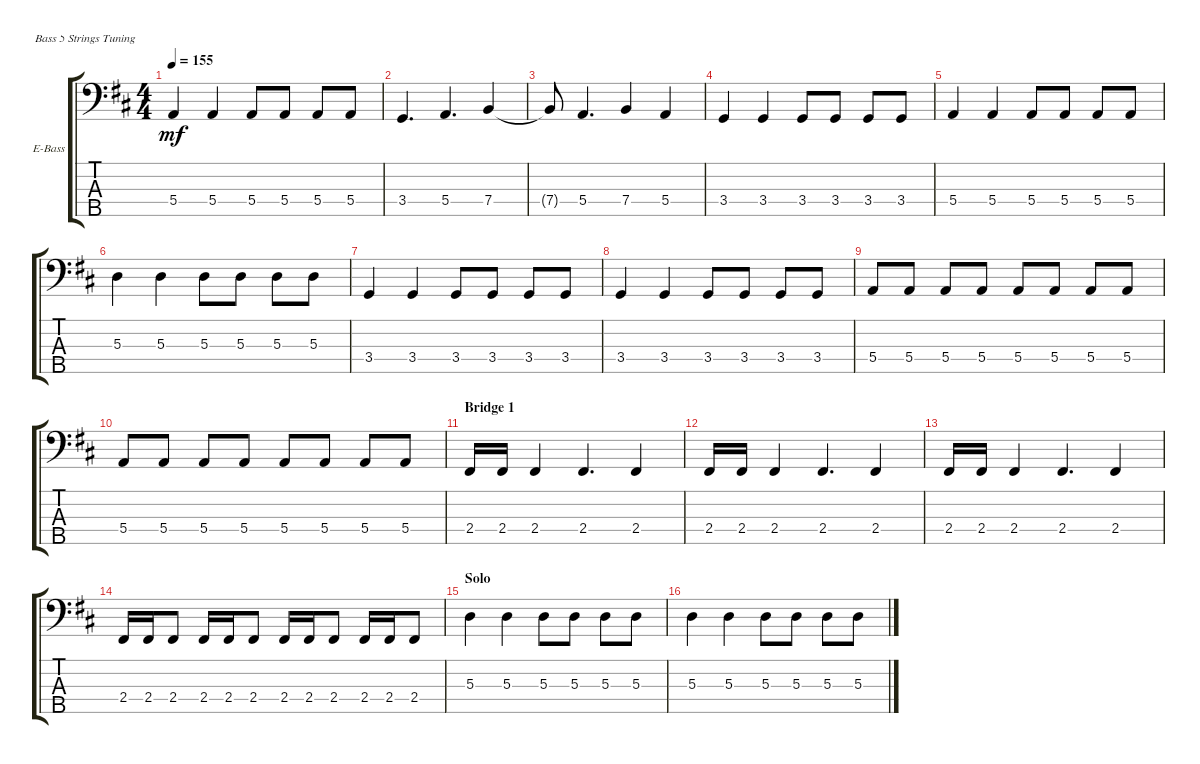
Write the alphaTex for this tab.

\defaultSystemsLayout 4
\bracketExtendMode groupsimilarinstruments
\firstSystemTrackNameOrientation horizontal
\otherSystemsTrackNameOrientation horizontal
\track ("Electric Bass (Andera Kjølholm)" "E-Bass") {instrument electricbassfinger}
\staff {score tabs}
\tuning (G2 D2 A1 E1 B0)
\ts (4 4)
\tempo 155
\clef f4
\ks d
5.4.4{dy mf} 5.4.4 5.4.8 5.4.8 5.4.8 5.4.8 |
3.4.4{d} 5.4.4{d} 7.4.4 |
7.4{t}.8 5.4.4{d} 7.4.4 5.4.4 |
3.4.4 3.4.4 3.4.8 3.4.8 3.4.8 3.4.8 |
5.4.4 5.4.4 5.4.8 5.4.8 5.4.8 5.4.8 |
5.3.4 5.3.4 5.3.8 5.3.8 5.3.8 5.3.8 |
3.4.4 3.4.4 3.4.8 3.4.8 3.4.8 3.4.8 |
3.4.4 3.4.4 3.4.8 3.4.8 3.4.8 3.4.8 |
5.4.8 5.4.8 5.4.8 5.4.8 5.4.8 5.4.8 5.4.8 5.4.8 |
5.4.8 5.4.8 5.4.8 5.4.8 5.4.8 5.4.8 5.4.8 5.4.8 |
\section ("" "Bridge 1")
2.4.16 2.4.16 2.4.4 2.4.4{d} 2.4.4 |
2.4.16 2.4.16 2.4.4 2.4.4{d} 2.4.4 |
2.4.16 2.4.16 2.4.4 2.4.4{d} 2.4.4 |
2.4.16 2.4.16 2.4.8 2.4.16 2.4.16 2.4.8 2.4.16 2.4.16 2.4.8 2.4.16 2.4.16 2.4.8 |
\section ("" "Solo")
5.3.4 5.3.4 5.3.8 5.3.8 5.3.8 5.3.8 |
5.3.4 5.3.4 5.3.8 5.3.8 5.3.8 5.3.8
